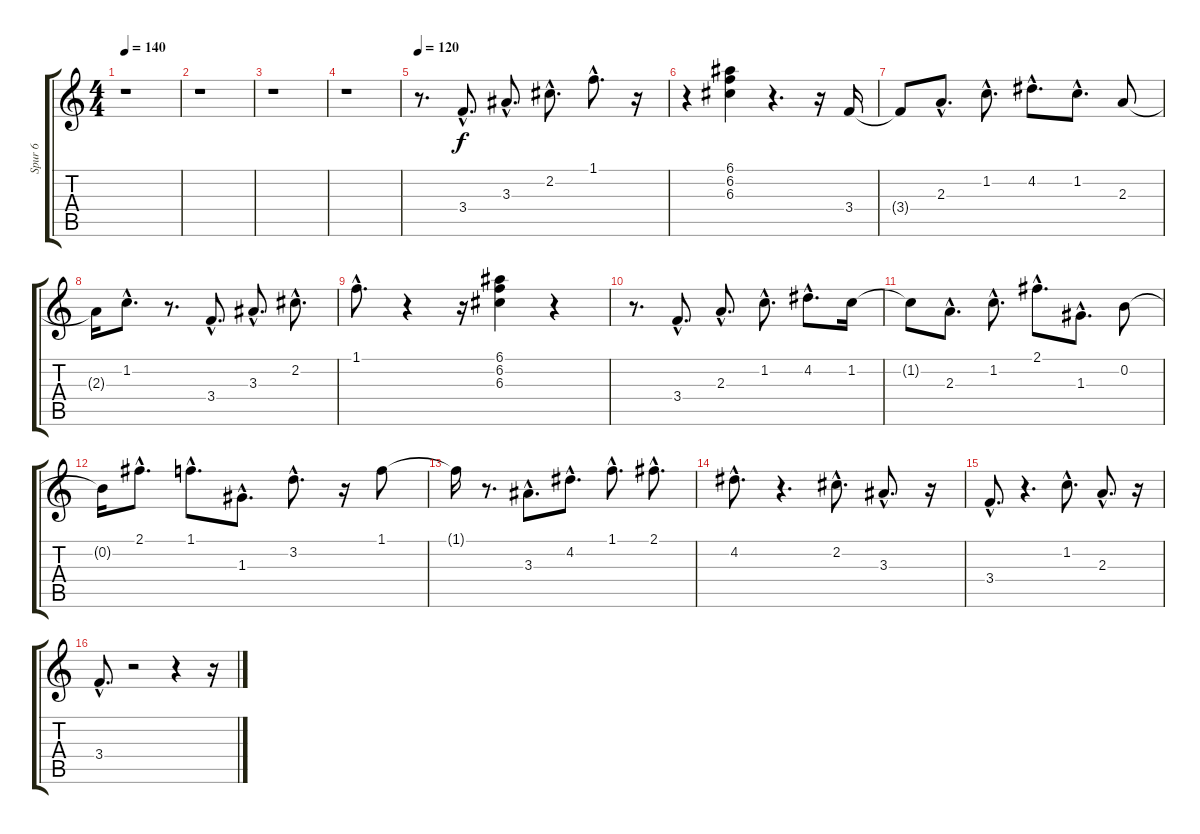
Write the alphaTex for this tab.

\track ("Spur 6" "Spur 6") {instrument acousticguitarnylon}
\staff {score tabs}
\tuning (E4 B3 G3 D3 A2 E2) {hide}
\ts (4 4)
\tempo 140
\clef g2
\ks c
r.1{dy f} |
r.1 |
r.1 |
r.1 |
\tempo 120
r.8{d} 3.4{hac}.8{d} 3.3{hac}.8{d} 2.2{hac}.8{d} 1.1{hac}.8{d} r.16 |
r.4 (6.1 6.2 6.3).4 r.4{d} r.16 3.4.16 |
3.4{t}.8 2.3{hac}.8{d} 1.2{hac}.8{d} 4.2{hac}.8{d} 1.2{hac}.8{d} 2.3.8 |
2.3{t}.16 1.2{hac}.8{d} r.8{d} 3.4{hac}.8{d} 3.3{hac}.8{d} 2.2{hac}.8{d} |
1.1{hac}.8{d} r.4 r.16 (6.1 6.2 6.3).4 r.4 |
r.8{d} 3.4{hac}.8{d} 2.3{hac}.8{d} 1.2{hac}.8{d} 4.2{hac}.8{d} 1.2.16 |
1.2{t}.8 2.3{hac}.8{d} 1.2{hac}.8{d} 2.1{hac}.8{d} 1.3{hac}.8{d} 0.2.8 |
0.2{t}.16 2.1{hac}.8{d} 1.1{hac}.8{d} 1.3{hac}.8{d} 3.2{hac}.8{d} r.16 1.1.8 |
1.1{t}.16 r.8{d} 3.3{hac}.8{d} 4.2{hac}.8{d} 1.1{hac}.8{d} 2.1{hac}.8{d} |
4.2{hac}.8{d} r.4{d} 2.2{hac}.8{d} 3.3{hac}.8{d} r.16 |
3.4{hac}.8{d} r.4{d} 1.2{hac}.8{d} 2.3{hac}.8{d} r.16 |
3.4{hac}.8{d} r.2 r.4 r.16
